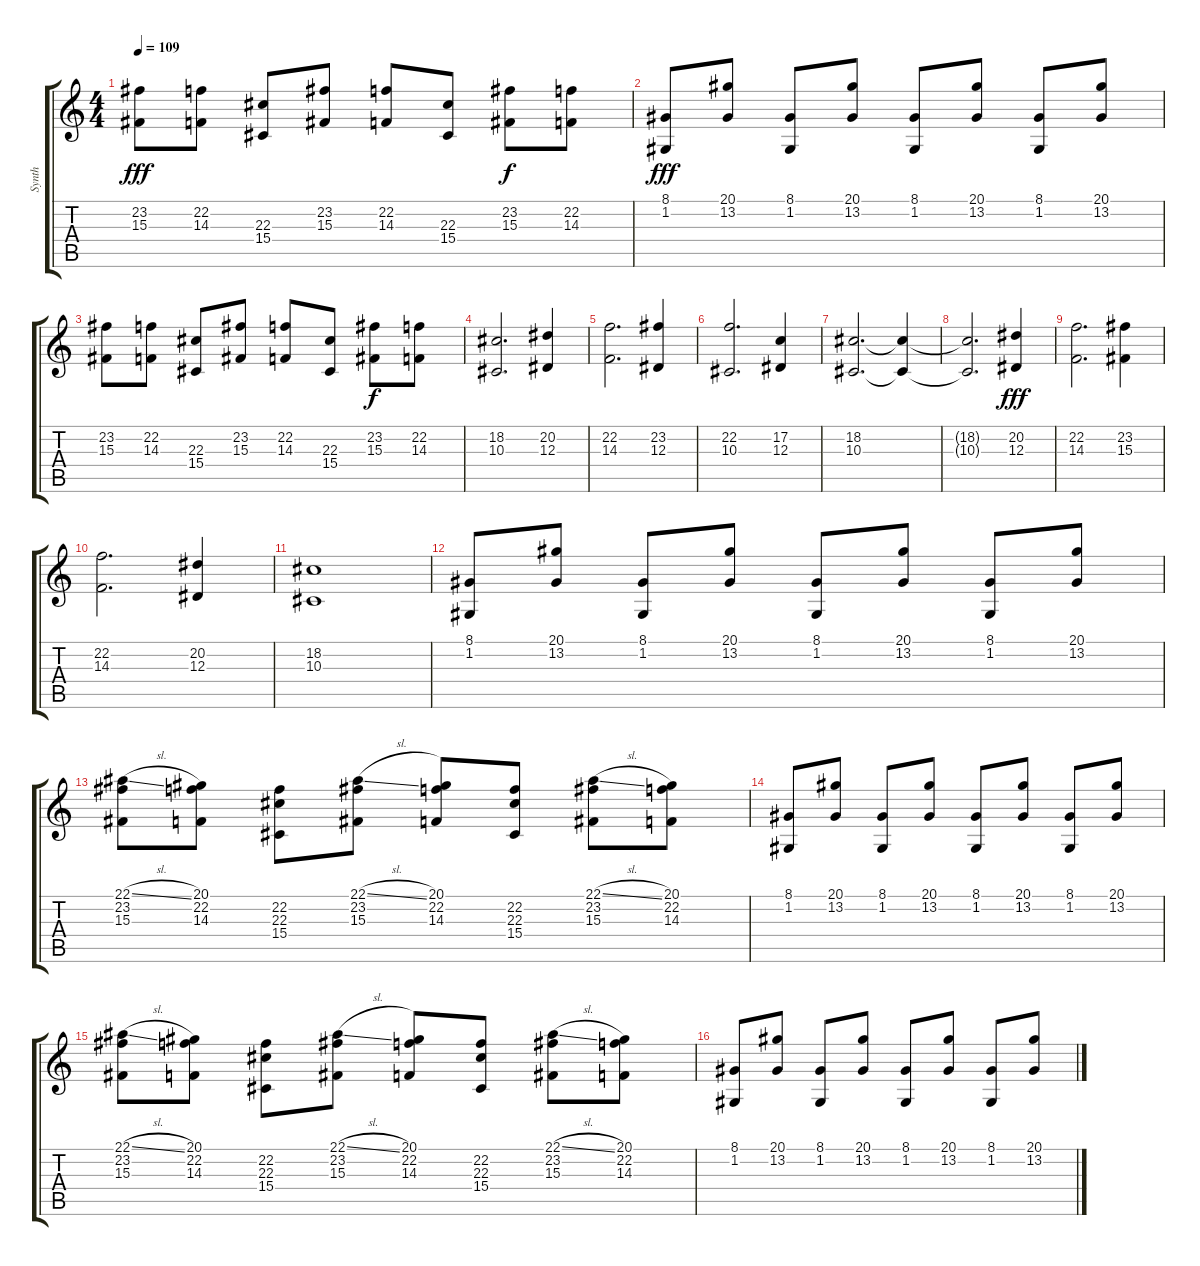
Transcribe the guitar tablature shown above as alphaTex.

\track ("Synth" "Synth") {instrument lead1square}
\staff {score tabs}
\tuning (C4 G3 Eb3 Bb2 F2 C2) {hide}
\ts (4 4)
\tempo 109
\clef g2
\ks c
(23.2 15.3).8{dy fff} (22.2 14.3).8 (22.3 15.4).8 (23.2 15.3).8 (22.2 14.3).8 (22.3 15.4).8 (23.2 15.3).8{dy f} (22.2 14.3).8 |
(8.1 1.2).8{dy fff} (20.1 13.2).8 (8.1 1.2).8 (20.1 13.2).8 (8.1 1.2).8 (20.1 13.2).8 (8.1 1.2).8 (20.1 13.2).8 |
(23.2 15.3).8 (22.2 14.3).8 (22.3 15.4).8 (23.2 15.3).8 (22.2 14.3).8 (22.3 15.4).8 (23.2 15.3).8{dy f} (22.2 14.3).8 |
(18.2 10.3).2{d} (20.2 12.3).4 |
(22.2 14.3).2{d} (23.2 12.3).4 |
(22.2 10.3).2{d} (17.2 12.3).4 |
(18.2 10.3).2{d} (18.2{t} 10.3{t}).4 |
(18.2{t} 10.3{t}).2{d} (20.2 12.3).4{dy fff} |
(22.2 14.3).2{d} (23.2 15.3).4 |
(22.2 14.3).2{d} (20.2 12.3).4 |
(18.2 10.3).1 |
(8.1 1.2).8 (20.1 13.2).8 (8.1 1.2).8 (20.1 13.2).8 (8.1 1.2).8 (20.1 13.2).8 (8.1 1.2).8 (20.1 13.2).8 |
(22.1{sl} 23.2 15.3).8 (20.1 22.2 14.3).8 (22.2 22.3 15.4).8 (22.1{sl} 23.2 15.3).8 (20.1 22.2 14.3).8 (22.2 22.3 15.4).8 (22.1{sl} 23.2 15.3).8 (20.1 22.2 14.3).8 |
(8.1 1.2).8 (20.1 13.2).8 (8.1 1.2).8 (20.1 13.2).8 (8.1 1.2).8 (20.1 13.2).8 (8.1 1.2).8 (20.1 13.2).8 |
(22.1{sl} 23.2 15.3).8 (20.1 22.2 14.3).8 (22.2 22.3 15.4).8 (22.1{sl} 23.2 15.3).8 (20.1 22.2 14.3).8 (22.2 22.3 15.4).8 (22.1{sl} 23.2 15.3).8 (20.1 22.2 14.3).8 |
(8.1 1.2).8 (20.1 13.2).8 (8.1 1.2).8 (20.1 13.2).8 (8.1 1.2).8 (20.1 13.2).8 (8.1 1.2).8 (20.1 13.2).8
